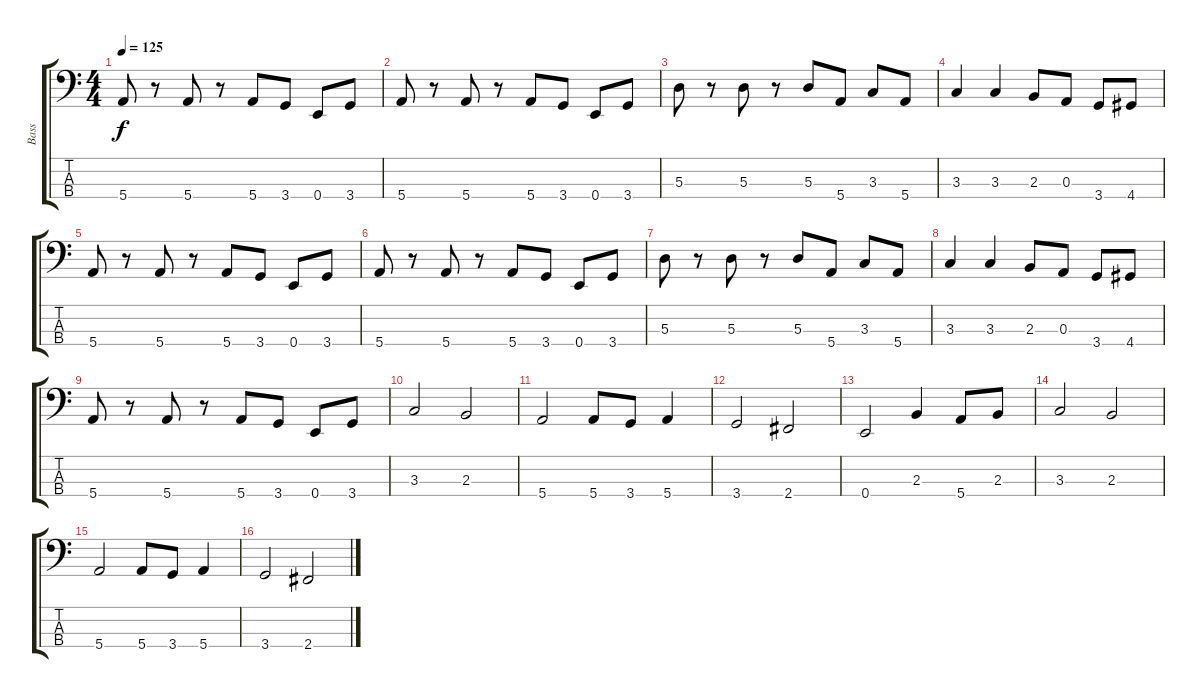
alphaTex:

\track ("Bass" "Bass") {instrument electricbasspick}
\staff {score tabs}
\tuning (G2 D2 A1 E1) {hide}
\ts (4 4)
\tempo 125
\clef f4
\ks c
5.4.8{dy f} r.8 5.4.8 r.8 5.4.8 3.4.8 0.4.8 3.4.8 |
5.4.8 r.8 5.4.8 r.8 5.4.8 3.4.8 0.4.8 3.4.8 |
5.3.8 r.8 5.3.8 r.8 5.3.8 5.4.8 3.3.8 5.4.8 |
3.3.4 3.3.4 2.3.8 0.3.8 3.4.8 4.4.8 |
5.4.8 r.8 5.4.8 r.8 5.4.8 3.4.8 0.4.8 3.4.8 |
5.4.8 r.8 5.4.8 r.8 5.4.8 3.4.8 0.4.8 3.4.8 |
5.3.8 r.8 5.3.8 r.8 5.3.8 5.4.8 3.3.8 5.4.8 |
3.3.4 3.3.4 2.3.8 0.3.8 3.4.8 4.4.8 |
5.4.8 r.8 5.4.8 r.8 5.4.8 3.4.8 0.4.8 3.4.8 |
3.3.2 2.3.2 |
5.4.2 5.4.8 3.4.8 5.4.4 |
3.4.2 2.4.2 |
0.4.2 2.3.4 5.4.8 2.3.8 |
3.3.2 2.3.2 |
5.4.2 5.4.8 3.4.8 5.4.4 |
3.4.2 2.4.2
